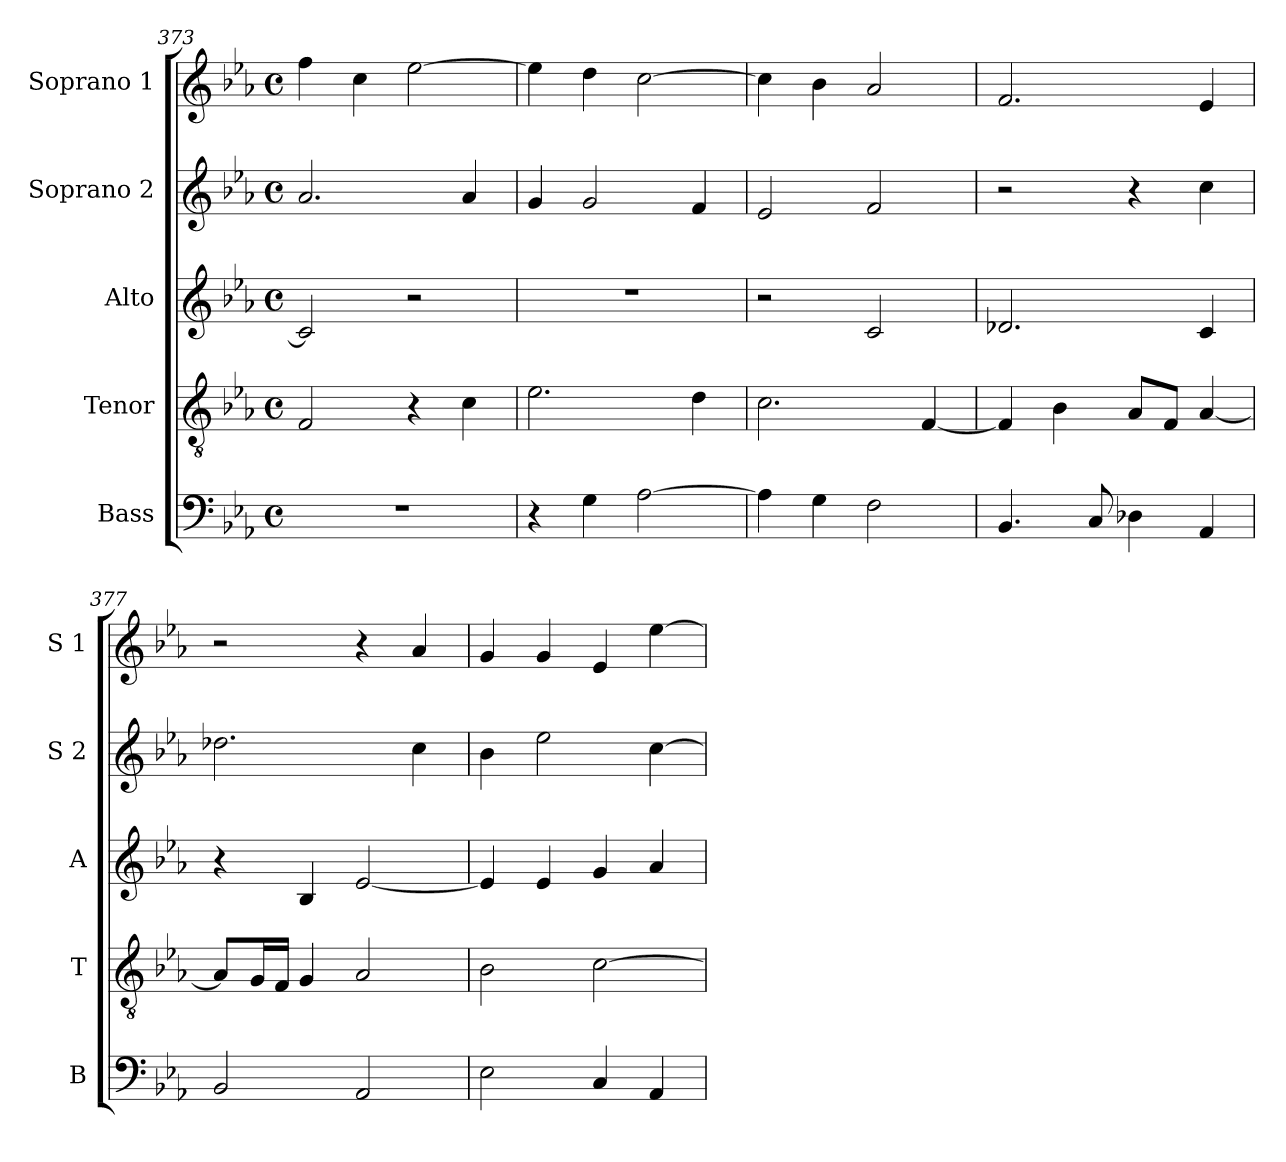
**kern	**kern	**kern	**kern	**kern
*part5	*part4	*part3	*part2	*part1
*staff5	*staff4	*staff3	*staff2	*staff1
*I"Bass	*I"Tenor	*I"Alto	*I"Soprano 2	*I"Soprano 1
*I'B	*I'T	*I'A	*I'S 2	*I'S 1
*clefF4	*clefGv2	*clefG2	*clefG2	*clefG2
*k[b-e-a-]	*k[b-e-a-]	*k[b-e-a-]	*k[b-e-a-]	*k[b-e-a-]
*E-:	*E-:	*E-:	*E-:	*E-:
*M4/4	*M4/4	*M4/4	*M4/4	*M4/4
*met(c)	*met(c)	*met(c)	*met(c)	*met(c)
=373	=373	=373	=373	=373
1r	2F/	2c/]	2.a-/	4ff\
.	.	.	.	4cc\
.	4r	2r	.	[>2ee-\
.	4c\	.	4a-/	.
=374	=374	=374	=374	=374
4r	2.e-\	1r	4g/	4ee-\]
4G\	.	.	2g/	4dd\
[>2A-\	.	.	.	[>2cc\
.	4d\	.	4f/	.
=375	=375	=375	=375	=375
4A-\]	2.c\	2r	2e-/	4cc\]
4G\	.	.	.	4b-\
2F\	.	2c/	2f/	2a-/
.	[>4F/	.	.	.
!!LO:PB:g=z
=376	=376	=376	=376	=376
4.BB-/	4F/]	2.d-X/	2r	2.f/
.	4B-\	.	.	.
8C/	.	.	.	.
4D-X\	8A-/L	.	4r	.
.	8F/J	.	.	.
4AA-/	[<4A-/	4c/	4cc\	4e-/
=377	=377	=377	=377	=377
2BB-/	8A-/L]	4r	2.dd-X\	2r
.	16G/L	.	.	.
.	16F/JJ	.	.	.
.	4G/	4B-/	.	.
2AA-/	2A-/	[<2e-/	.	4r
.	.	.	4cc\	4a-/
=378	=378	=378	=378	=378
2E-\	2B-\	4e-/]	4b-\	4g/
.	.	4e-/	2ee-\	4g/
4C/	[>2c\	4g/	.	4e-/
4AA-/	.	4a-/	[>4cc\	[>4ee-\
=	=	=	=	=
*-	*-	*-	*-	*-
